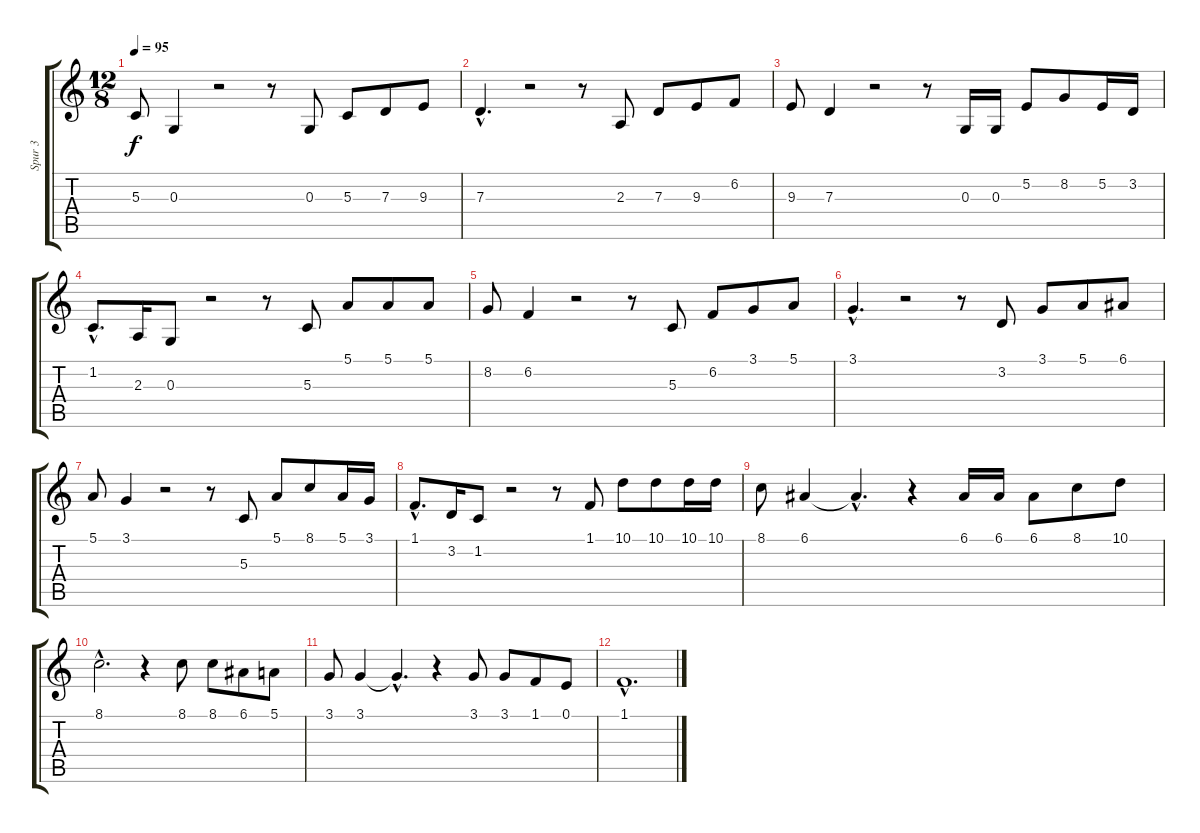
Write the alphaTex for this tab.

\track ("Spur 3" "Spur 3") {instrument tenorsax}
\staff {score tabs}
\tuning (E4 B3 G3 D3 A2 E2) {hide}
\ts (12 8)
\tempo 95
\clef g2
\ks c
5.3.8{dy f} 0.3.4 r.2 r.8 0.3.8 5.3.8 7.3.8 9.3.8 |
7.3{hac}.4{d} r.2 r.8 2.3.8 7.3.8 9.3.8 6.2.8 |
9.3.8 7.3.4 r.2 r.8 0.3.16 0.3.16 5.2.8 8.2.8 5.2.16 3.2.16 |
1.2{hac}.8{d} 2.3.16 0.3.8 r.2 r.8 5.3.8 5.1.8 5.1.8 5.1.8 |
8.2.8 6.2.4 r.2 r.8 5.3.8 6.2.8 3.1.8 5.1.8 |
3.1{hac}.4{d} r.2 r.8 3.2.8 3.1.8 5.1.8 6.1.8 |
5.1.8 3.1.4 r.2 r.8 5.3.8 5.1.8 8.1.8 5.1.16 3.1.16 |
1.1{hac}.8{d} 3.2.16 1.2.8 r.2 r.8 1.1.8 10.1.8 10.1.8 10.1.16 10.1.16 |
8.1.8 6.1.4 6.1{hac t}.4{d} r.4 6.1.16 6.1.16 6.1.8 8.1.8 10.1.8 |
8.1{hac}.2{d} r.4 8.1.8 8.1.8 6.1.8 5.1.8 |
3.1.8 3.1.4 3.1{hac t}.4{d} r.4 3.1.8 3.1.8 1.1.8 0.1.8 |
1.1{hac}.1{d}
